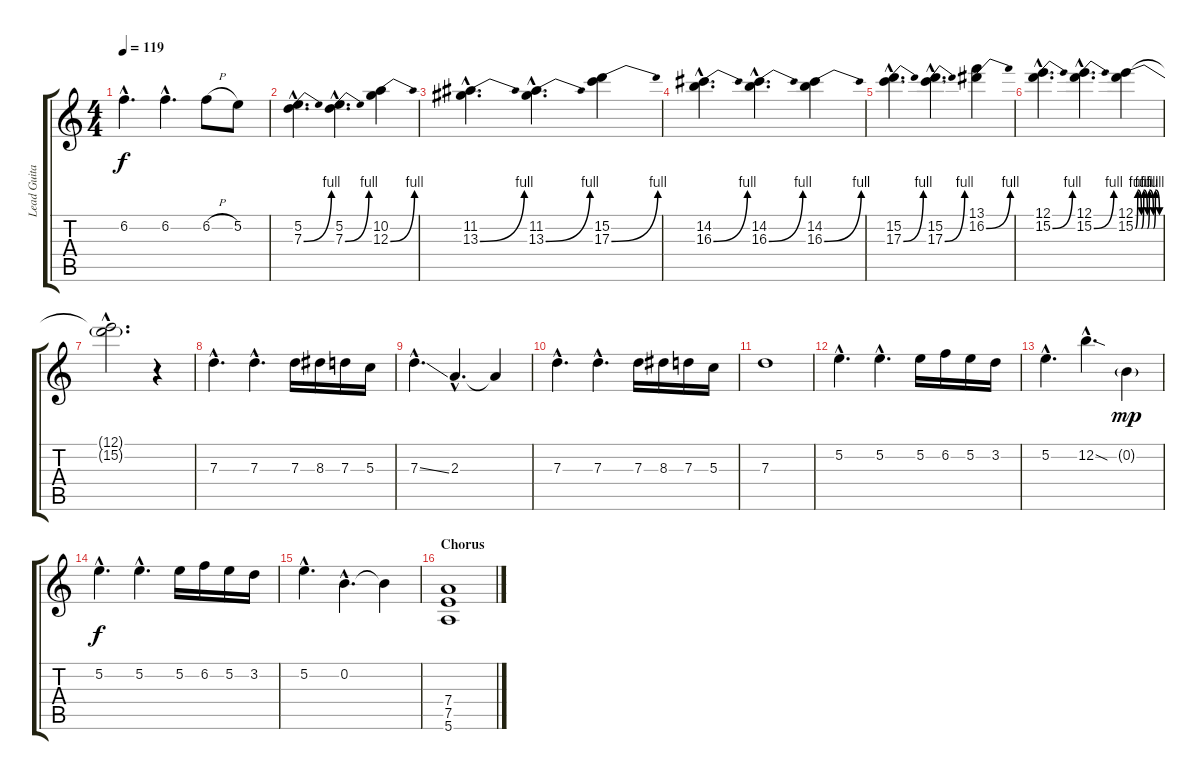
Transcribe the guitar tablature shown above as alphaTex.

\track ("Lead Guitar" "Lead Guita") {instrument overdrivenguitar}
\staff {score tabs}
\tuning (E4 B3 G3 D3 A2 E2) {hide}
\ts (4 4)
\tempo 119
\clef g2
\ks c
6.2{hac}.4{d dy f} 6.2{hac}.4{d} 6.2{h}.8 5.2.8 |
(5.2{hac} 7.3{be (bend 0 0 60 4) hac}).4{d} (5.2{hac} 7.3{be (bend 0 0 60 4) hac}).4{d} (10.2 12.3{be (bend 0 0 60 4)}).4 |
(11.2{hac} 13.3{be (bend 0 0 60 4) hac}).4{d} (11.2{hac} 13.3{be (bend 0 0 60 4) hac}).4{d} (15.2 17.3{be (bend 0 0 60 4)}).4 |
(14.2{hac} 16.3{be (bend 0 0 60 4) hac}).4{d} (14.2{hac} 16.3{be (bend 0 0 60 4) hac}).4{d} (14.2 16.3{be (bend 0 0 60 4)}).4 |
(15.2{hac} 17.3{be (bend 0 0 60 4) hac}).4{d} (15.2{hac} 17.3{be (bend 0 0 60 4) hac}).4{d} (13.1 16.2{be (bend 0 0 60 4)}).4 |
(12.1{hac} 15.2{be (bend 0 0 60 4) hac}).4{d} (12.1{hac} 15.2{be (bend 0 0 60 4) hac}).4{d} (12.1 15.2{be (custom 0 0 6 4 15 0 21 4 30 0 35 4 45 0 50 4 60 0)}).4 |
(12.1{hac t} 15.2{hac t}).2{d} r.4 |
7.3{hac}.4{d} 7.3{hac}.4{d} 7.3.16 8.3.16 7.3.16 5.3.16 |
7.3{ss hac}.4{d} 2.3{hac}.4{d} 2.3{t}.4 |
7.3{hac}.4{d} 7.3{hac}.4{d} 7.3.16 8.3.16 7.3.16 5.3.16 |
7.3.1 |
5.2{hac}.4{d} 5.2{hac}.4{d} 5.2.16 6.2.16 5.2.16 3.2.16 |
5.2{hac}.4{d} 12.2{sod hac}.4{d} 0.2{g}.4{dy mp} |
5.2{hac}.4{d dy f} 5.2{hac}.4{d} 5.2.16 6.2.16 5.2.16 3.2.16 |
5.2{hac}.4{d} 0.2{hac}.4{d} 0.2{t}.4 |
\section ("" "Chorus")
(7.4 7.5 5.6).1
